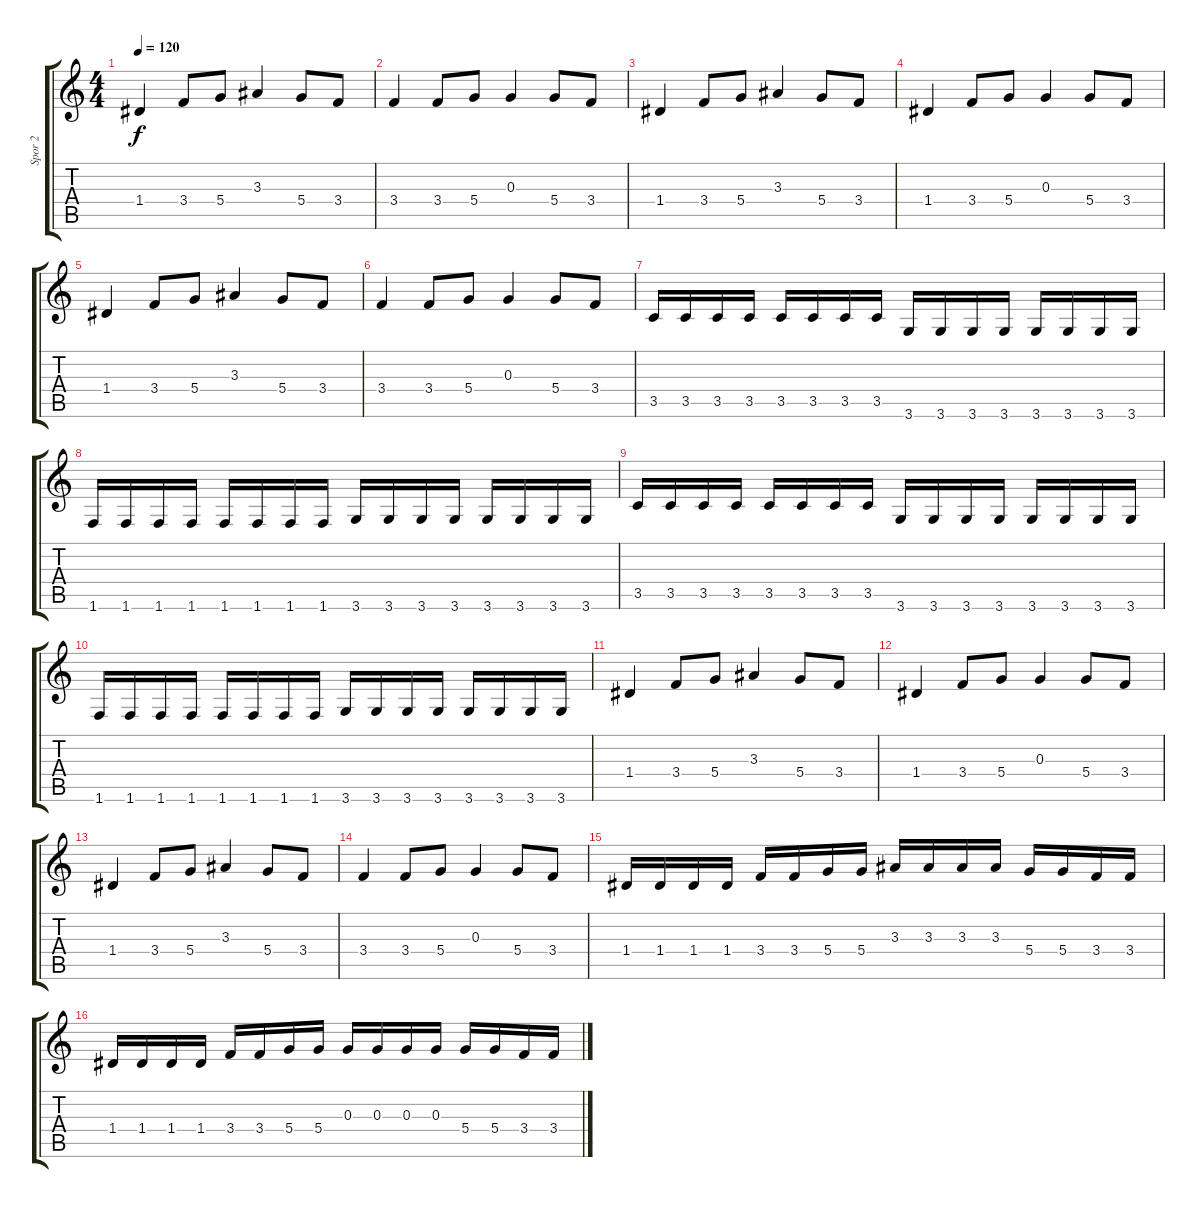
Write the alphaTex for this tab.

\track ("Spor 2" "Spor 2") {instrument distortionguitar}
\staff {score tabs}
\tuning (E4 B3 G3 D3 A2 E2) {hide}
\ts (4 4)
\tempo 120
\clef g2
\ks c
1.4.4{dy f} 3.4.8 5.4.8 3.3.4 5.4.8 3.4.8 |
3.4.4 3.4.8 5.4.8 0.3.4 5.4.8 3.4.8 |
1.4.4 3.4.8 5.4.8 3.3.4 5.4.8 3.4.8 |
1.4.4 3.4.8 5.4.8 0.3.4 5.4.8 3.4.8 |
1.4.4 3.4.8 5.4.8 3.3.4 5.4.8 3.4.8 |
3.4.4 3.4.8 5.4.8 0.3.4 5.4.8 3.4.8 |
3.5.16 3.5.16 3.5.16 3.5.16 3.5.16 3.5.16 3.5.16 3.5.16 3.6.16 3.6.16 3.6.16 3.6.16 3.6.16 3.6.16 3.6.16 3.6.16 |
1.6.16 1.6.16 1.6.16 1.6.16 1.6.16 1.6.16 1.6.16 1.6.16 3.6.16 3.6.16 3.6.16 3.6.16 3.6.16 3.6.16 3.6.16 3.6.16 |
3.5.16 3.5.16 3.5.16 3.5.16 3.5.16 3.5.16 3.5.16 3.5.16 3.6.16 3.6.16 3.6.16 3.6.16 3.6.16 3.6.16 3.6.16 3.6.16 |
1.6.16 1.6.16 1.6.16 1.6.16 1.6.16 1.6.16 1.6.16 1.6.16 3.6.16 3.6.16 3.6.16 3.6.16 3.6.16 3.6.16 3.6.16 3.6.16 |
1.4.4 3.4.8 5.4.8 3.3.4 5.4.8 3.4.8 |
1.4.4 3.4.8 5.4.8 0.3.4 5.4.8 3.4.8 |
1.4.4 3.4.8 5.4.8 3.3.4 5.4.8 3.4.8 |
3.4.4 3.4.8 5.4.8 0.3.4 5.4.8 3.4.8 |
1.4.16 1.4.16 1.4.16 1.4.16 3.4.16 3.4.16 5.4.16 5.4.16 3.3.16 3.3.16 3.3.16 3.3.16 5.4.16 5.4.16 3.4.16 3.4.16 |
1.4.16 1.4.16 1.4.16 1.4.16 3.4.16 3.4.16 5.4.16 5.4.16 0.3.16 0.3.16 0.3.16 0.3.16 5.4.16 5.4.16 3.4.16 3.4.16
